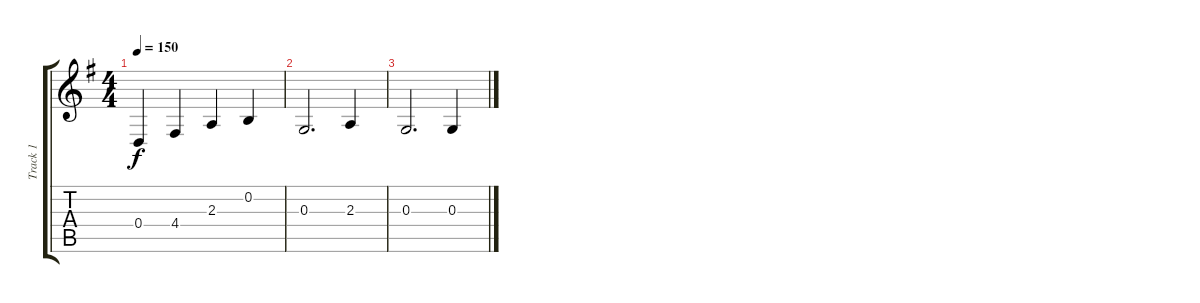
\track ("Track 1" "Track 1") {instrument acousticgrandpiano}
\staff {score tabs}
\tuning (E4 B3 G3 D3 A2 E2) {hide}
\ts (4 4)
\tempo 150
\clef g2
\ks g
0.4.4{dy f} 4.4.4 2.3.4 0.2.4 |
0.3.2{d} 2.3.4 |
0.3.2{d} 0.3.4
